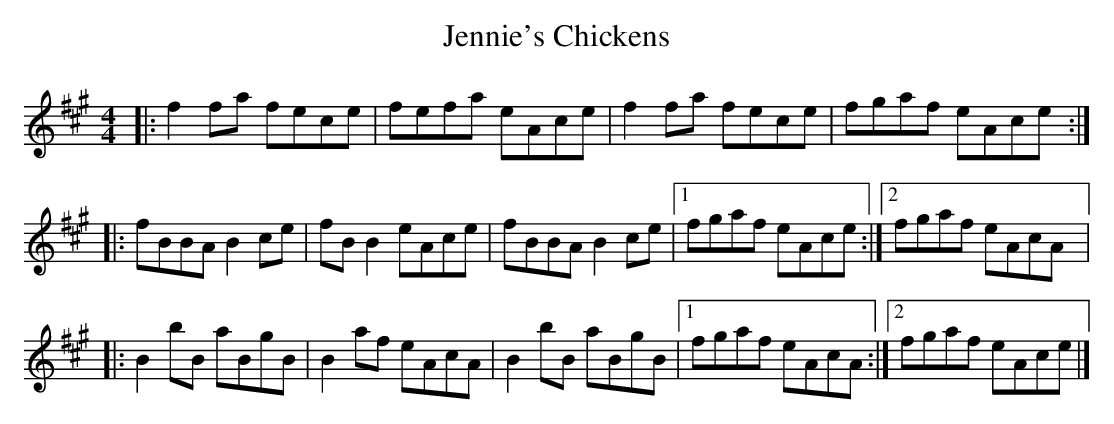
X:1
T:Jennie's Chickens
M:4/4
L:1/8
K:Bdor
|: f2fa fece | fefa eAce | f2fa fece | fgaf eAce ::
fBBA B2 ce | fB B2 eAce | fBBA B2 ce |1 fgaf eAce :|2 fgaf eAcA |:
B2 bB aBgB | B2 af eAcA | B2 bB aBgB |1 fgaf eAcA :|2 fgaf eAce |]
